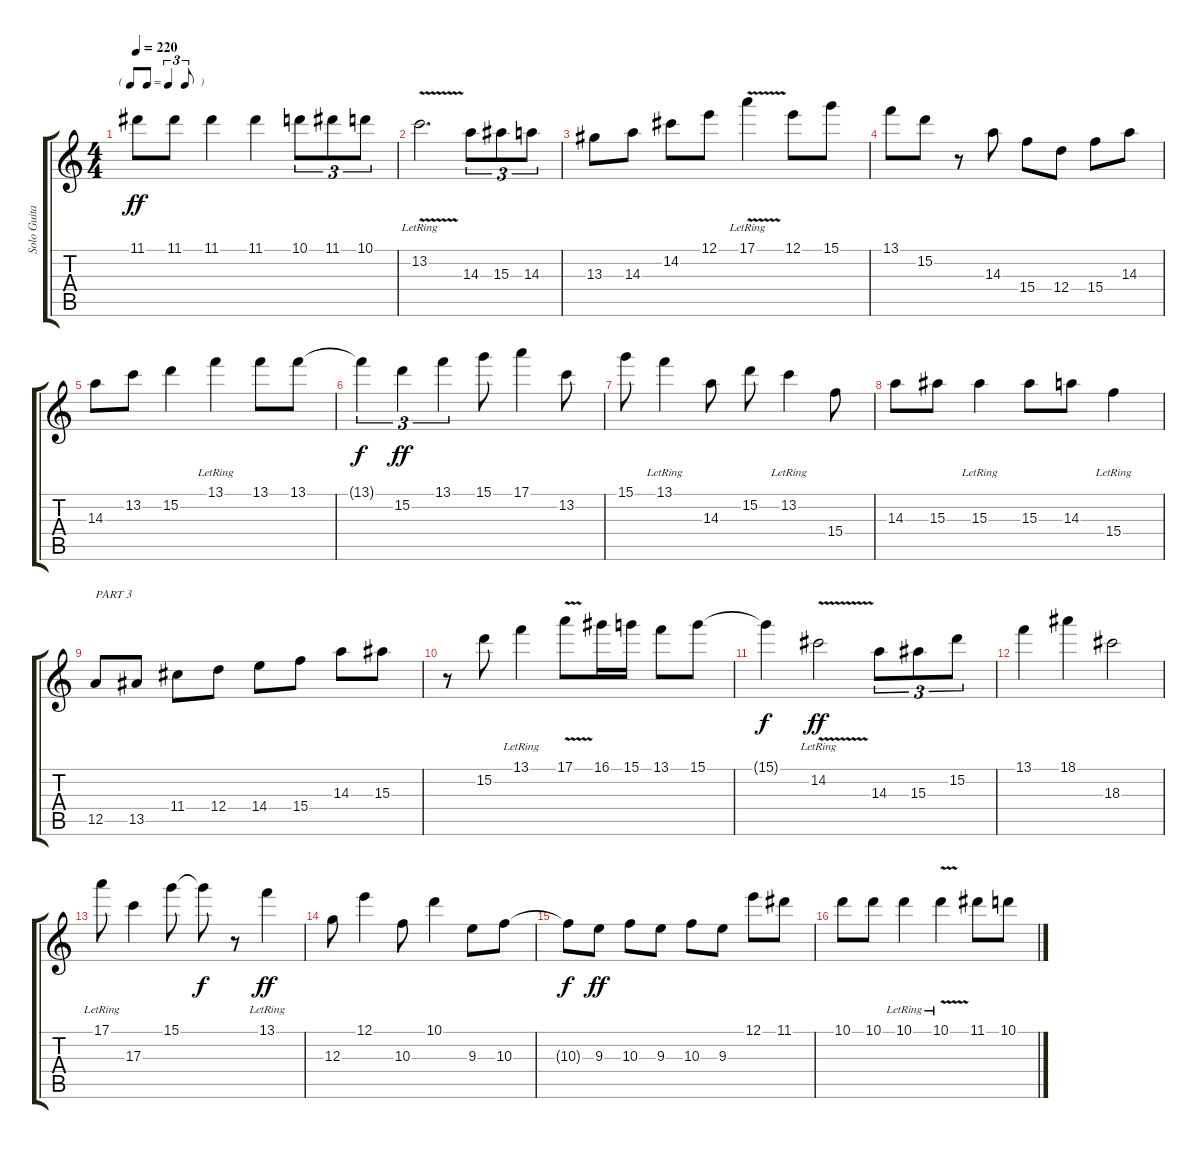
\track ("Solo Guitar (For Sound)" "Solo Guita") {instrument electricbasspick}
\staff {score tabs}
\tuning (E4 B3 G3 D3 A2 E2) {hide}
\ts (4 4)
\tf triplet8th
\tempo 220
\clef g2
\ks c
11.1.8{dy ff} 11.1.8 11.1.4 11.1.4 10.1.8{tu (3 2)} 11.1.8{tu (3 2)} 10.1.8{tu (3 2)} |
13.2{v lr}.2{d} 14.3.8{tu (3 2)} 15.3.8{tu (3 2)} 14.3.8{tu (3 2)} |
13.3.8 14.3.8 14.2.8 12.1.8 17.1{v lr}.4 12.1.8 15.1.8 |
13.1.8 15.2.8 r.8 14.3.8 15.4.8 12.4.8 15.4.8 14.3.8 |
14.3.8 13.2.8 15.2.4 13.1{lr}.4 13.1.8 13.1.8 |
13.1{t}.4{tu (3 2) dy f} 15.2.4{tu (3 2) dy ff} 13.1.4{tu (3 2)} 15.1.8 17.1.4 13.2.8 |
15.1.8 13.1{lr}.4 14.3.8 15.2.8 13.2{lr}.4 15.4.8 |
14.3.8 15.3.8 15.3{lr}.4 15.3.8 14.3.8 15.4{lr}.4 |
12.5.8{txt "PART 3"} 13.5.8 11.4.8 12.4.8 14.4.8 15.4.8 14.3.8 15.3.8 |
r.8 15.2.8 13.1{lr}.4 17.1{v}.8 16.1.16 15.1.16 13.1.8 15.1.8 |
15.1{t}.4{dy f} 14.2{v lr}.2{dy ff} 14.3.8{tu (3 2)} 15.3.8{tu (3 2)} 15.2.8{tu (3 2)} |
13.1.4 18.1.4 18.3.2 |
17.1{lr}.8 17.3.4 15.1.8 15.1{t}.8{dy f} r.8 13.1{lr}.4{dy ff} |
12.3.8 12.1.4 10.3.8 10.1.4 9.3.8 10.3.8 |
10.3{t}.8{dy f} 9.3.8{dy ff} 10.3.8 9.3.8 10.3.8 9.3.8 12.1.8 11.1.8 |
10.1.8 10.1.8 10.1{lr}.4 10.1{v lr}.4 11.1.8 10.1.8
